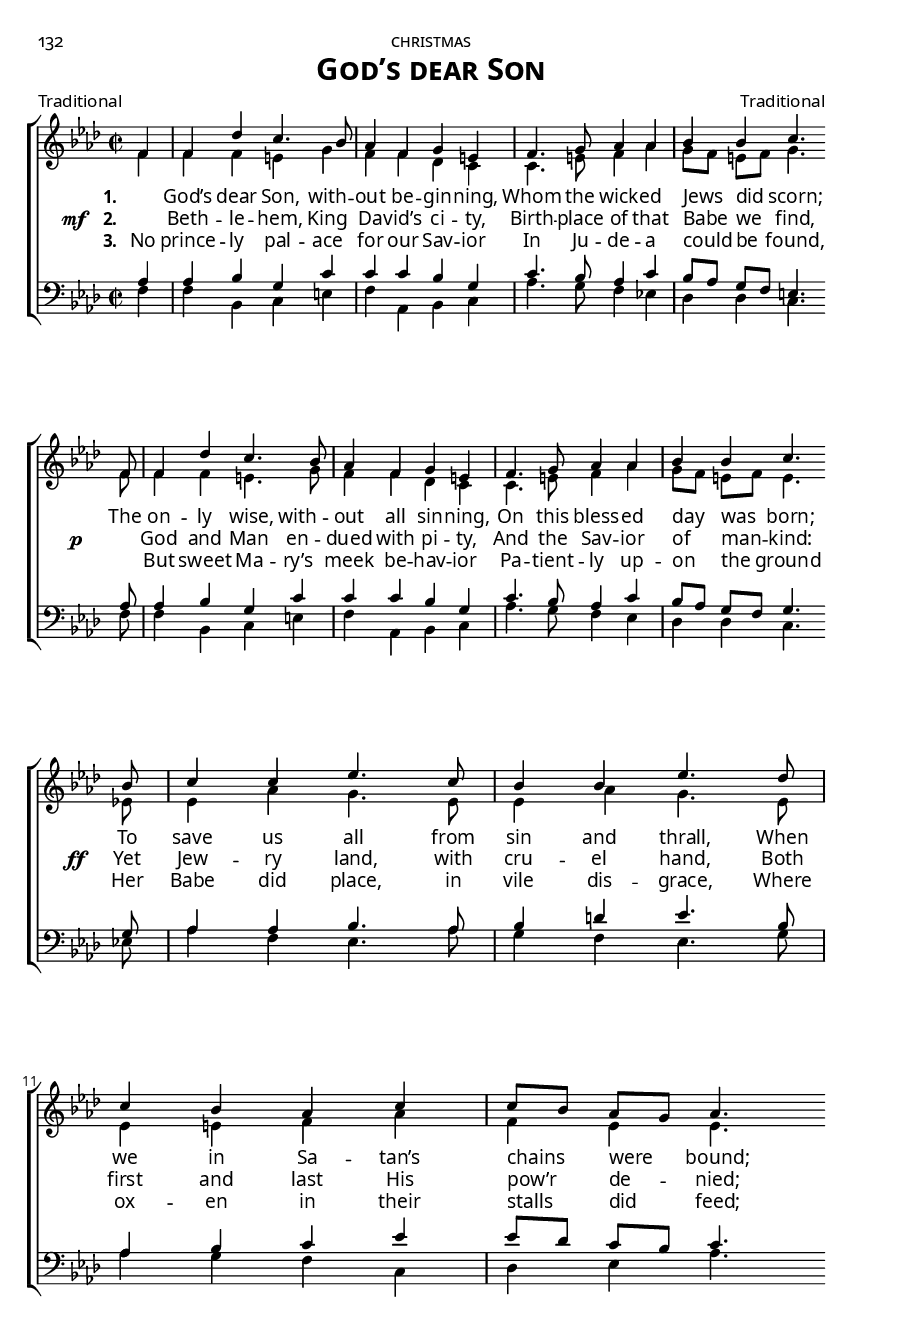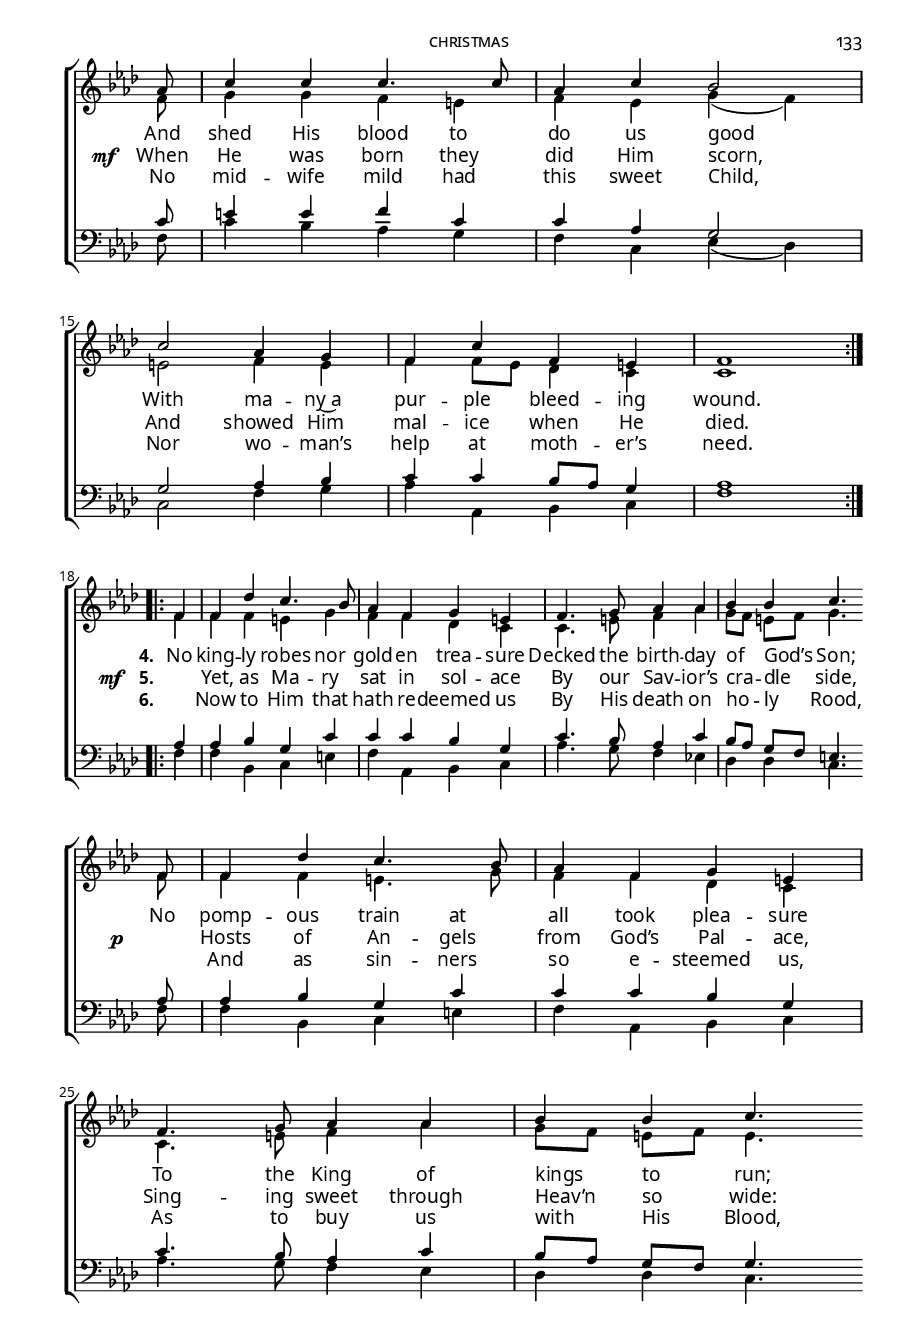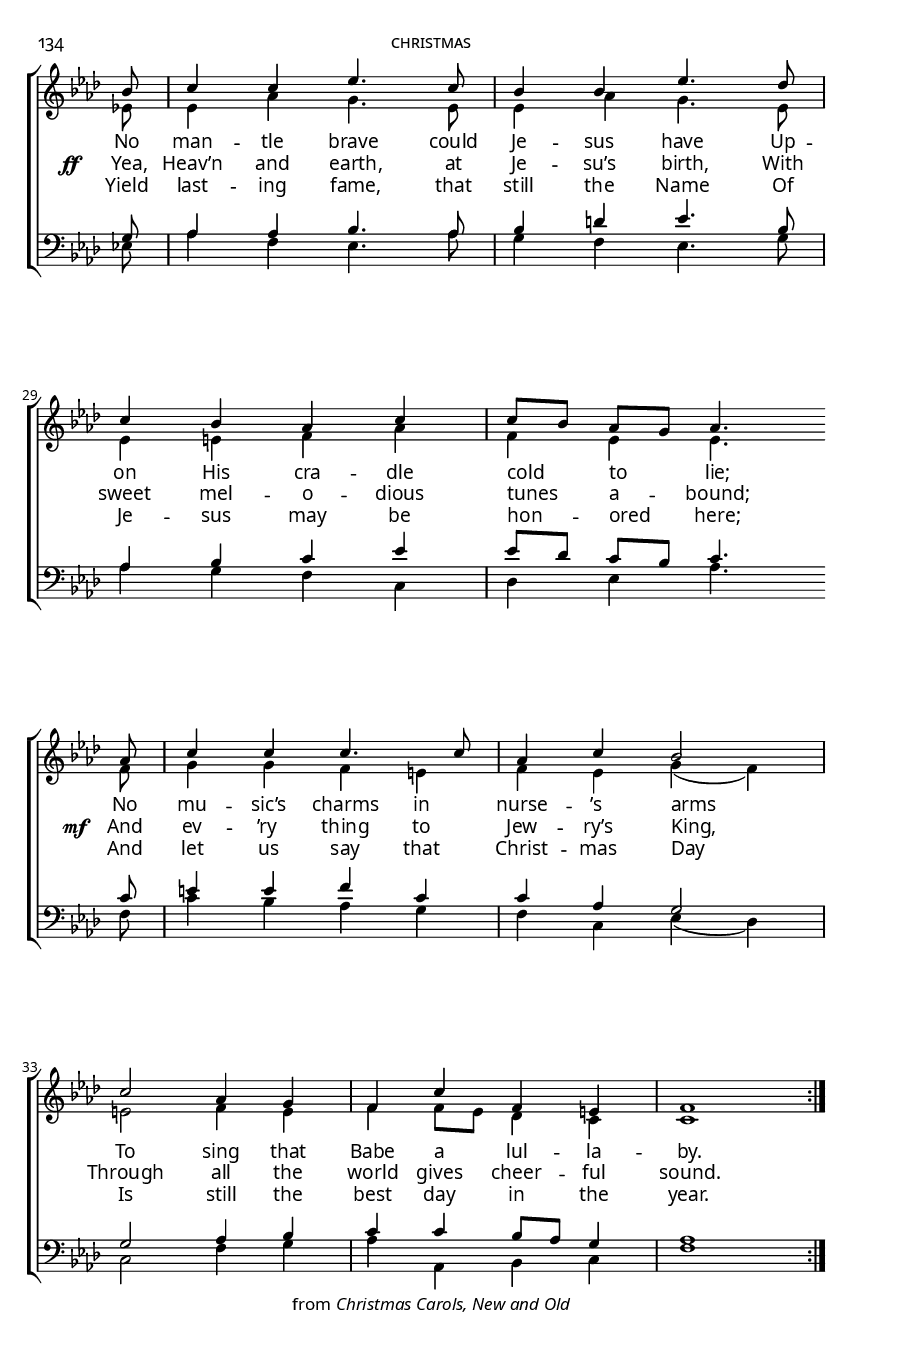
\version "2.14.2"
\include "util.ly"
\header {
  title = \markup{\override #'(font-name . "Garamond Premier Pro Semibold"){ \abs-fontsize #15 \smallCapsOldStyle"God’s dear Son"}}
  poet = \markup\oldStyleNum"Traditional"
  composer = \markup\oldStyleNum"Traditional"
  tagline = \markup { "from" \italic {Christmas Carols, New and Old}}
}
\paper {
  %print-all-headers = ##f
  paper-height = 9\in
  paper-width = 6\in
  indent = 0\in
  %system-system-spacing = #'((basic-distance . 10) (padding . 0))
  %system-system-spacing =
  %  #'((basic-distance . 0)
  %     (minimum-distance . 0)
  %     (padding . -0.35)
  %     (stretchability . 100))
  ragged-last-bottom = ##f
  ragged-bottom = ##f
  two-sided = ##t
  inner-margin = 0.5\in
  outer-margin = 0.25\in
  top-margin = 0.25\in
  bottom-margin = 0.25\in
  first-page-number = #132
  print-first-page-number = ##t
  headerLine = \markup{\override #'(font-name . "Garamond Premier Pro") \smallCapsOldStyle"christmas"}
  oddHeaderMarkup = \markup\fill-line{
     \override #'(font-name . "Garamond Premier Pro")\abs-fontsize #8.5
     \combine 
        \fill-line{"" \on-the-fly #print-page-number-check-first
        \oldStylePageNum""
        }
        \fill-line{\headerLine}
  }
  evenHeaderMarkup = \markup {
     \override #'(font-name . "Garamond Premier Pro")\abs-fontsize #8.5
     \combine
        \on-the-fly #print-page-number-check-first
        \oldStylePageNum""
        \fill-line{\headerLine}
  }
}
#(set-global-staff-size 15) \paper{ #(define fonts (make-pango-font-tree "GoudyOlSt BT" "Garamond Premier Pro" "Garamond Premier Pro" (/ 15 20))) }
global = {
  \key aes \major
  \time 2/2
  \autoBeamOff
  %\override DynamicLineSpanner #'staff-padding = #0.0
  %\override DynamicLineSpanner #'Y-extent = #'(0 . 0)
}

sopMusic = \relative c' {
  \repeat unfold 2 {
    \repeat volta 3 {
      \partial 4 f4 |
      f des' c4. bes8 |
      aes4 f g e |
      f4. g8 aes4 aes |
      bes bes c4. \bar""\break f,8 |
      
      f4 des' c4. bes8 |
      aes4 f g e |
      f4. g8 aes4 aes |
      bes bes c4. \bar""\break bes8 |
      
      c4 c ees4. c8 |
      bes4 bes ees4. des8 |
      c4 bes aes c |
      c8[ bes] aes[ g] aes4. \bar""\break aes8 |
      
      c4 c c4. c8 |
      aes4 c bes2 |
      c aes4 g |
      f c' f, e |
      f1 \break
    }
  }
}
sopWords = \lyricmode {
  
}

altoMusic = \relative c' {
  \repeat unfold 2{
    f4 |
    f f e g |
    f f des c |
    c4. e8 f4 aes |
    g8[ f] e[ f] g4. f8 |
    
    f4 f e4. g8 |
    f4 f des c |
    c4. e8 f4 aes |
    g8[ f] e[ f] e4. ees8 |
    
    ees4 aes g4. ees8 |
    ees4 aes g4. ees8 |
    ees4 e f aes |
    f ees ees4. f8 |
    
    g4 g f e |
    f ees g( f) |
    e2 f4 e |
    f f8[ ees] des4 c |
    c1
  }
}
altoWords = \lyricmode {
  \dropLyricsV
  \set stanza = #"1. "
  \skip1 God’s dear Son, with -- out be -- gin -- ning,
  Whom the wick -- ed Jews did scorn;
  The on -- ly wise, with -- out all sin -- ning,
  On this bless -- ed day was born;
  To save us all from sin and thrall,
  When we in Sa -- tan’s chains were bound;
  \set associatedVoice = "basses"
  And shed His blood to do us good
  With ma -- ny~a pur -- ple bleed -- ing wound.
  
  \unset associatedVoice
    \set stanza = #"4. "
  No king -- ly robes nor gold -- en trea -- sure
  Decked the birth -- day of God’s Son;
  No pomp -- ous train at all took plea -- sure
  To the King of kings to run;
  No man -- tle brave could Je -- sus have
  Up -- on His cra -- dle cold to lie;
  \set associatedVoice = "basses"
  No mu -- sic’s charms in nurse -- ’s arms
  To sing that Babe a lul -- la -- by.

}
altoWordsII = {
  \dropLyricsV
  \set stanza = \markup{\dynamic"mf  " "2. "}
  \lyricmode {
  %\markup\italic
    \skip1 Beth -- le -- hem, King Da -- vid’s ci -- ty,
    Birth -- place of that Babe we find,
  }
  \set stanza = \markup\dynamic"p   "
  \lyricmode {
    \skip1 God and Man en -- dued with pi -- ty,
    And the Sav -- ior of man -- kind:
  }
  \set stanza = \markup\dynamic"ff   "
  \lyricmode {
    Yet Jew -- ry land, with cru -- el hand,
    Both first and last His pow’r de -- nied;
  }
  \set stanza = \markup\dynamic"mf  "
  \lyricmode {
    \set associatedVoice = "basses"
    When He was born they did Him scorn,
    And showed Him mal -- ice when He died.
  }
    
  \unset associatedVoice
  \set stanza = \markup{\dynamic"mf  " "5. "}
  \lyricmode{
    "" Yet, as Ma -- ry sat in sol -- ace
    By our Sav -- ior’s cra -- dle side,
  }
  \set stanza = \markup\dynamic"p   "
  \lyricmode {
    \skip1 Hosts of An -- gels from God’s Pal -- ace,
    Sing -- ing sweet through Heav’n so wide:
  }
  \set stanza = \markup\dynamic"ff   "
  \lyricmode {
    Yea, Heav’n and earth, at Je -- su’s birth,
    With sweet mel -- o -- dious tunes a -- bound;
  }
  \set stanza = \markup\dynamic"mf  "
  \lyricmode {
    \set associatedVoice = "basses"
    And ev -- ’ry thing to Jew -- ry’s King,
    Through all the world gives cheer -- ful sound.
  }
}
altoWordsIII = \lyricmode {
  \dropLyricsV
  \set stanza = #"3. "
  No prince -- ly pal -- ace for our Sav -- ior
  In Ju -- de -- a could be found,
  \skip1 But sweet Ma -- ry’s meek be -- hav -- ior
  Pa -- tient -- ly up -- on the ground
  Her Babe did place, in vile dis -- grace,
  Where ox -- en in their stalls did feed;
  \set associatedVoice = "basses"
  No mid -- wife mild had this sweet Child,
  Nor wo -- man’s help at moth -- er’s need.
  
  \unset associatedVoice
  \set stanza = #"6. "
  \skip1 Now to Him that hath re -- deemed us
  By His death on ho -- ly Rood,
  \skip1 And as sin -- ners so e -- steemed us,
  As to buy us with His Blood,
  Yield last -- ing fame, that still the Name
  Of Je -- sus may be hon -- ored here;
  \set associatedVoice = "basses"
  And let us say that Christ -- mas Day
  Is still the best day in the year.
}
altoWordsIV = \lyricmode {
}
altoWordsV = \lyricmode {
}
altoWordsVI = \lyricmode {
}
tenorMusic = \relative c' {
  \repeat unfold 2 {
    aes4 |
    aes bes g c |
    c c bes g |
    c4. bes8 aes4 c |
    bes8[ aes] g[ f] e4. aes8 |
    
    aes4 bes g c |
    c c bes g |
    c4. bes8 aes4 c |
    bes8[ aes] g[ f] g4. g8 |
    
    aes4 aes bes4. aes8 |
    bes4 d ees4. bes8 |
    aes4 bes c ees |
    ees8[ des] c[ bes] c4. c8 |
    
    e4 e f c |
    c aes g2 |
    g aes4 bes |
    c c bes8[ aes] g4 |
    aes1
  }
}
tenorWords = \lyricmode {

}

bassMusic = \relative c {
  \repeat unfold 2 {
    f4 |
    f bes, c e |
    f aes, bes c |
    aes'4. g8 f4 ees! |
    des des c4. f8 |
    
    f4 bes, c e |
    f aes, bes c |
    aes'4. g8 f4 ees |
    des des c4. ees!8 |
    
    aes4 f ees4. aes8 |
    g4 f ees4. g8 |
    aes4 g f c |
    des ees aes4. f8 |
    
    c'4 bes aes g |
    f c ees( des) |
    c2 f4 g |
    aes aes, bes c |
    f1
  }
}
bassWords = \lyricmode {

}

pianoRH = \relative c' {
  
}
pianoLH = \relative c' {
  
}

\score {
  <<
   \new ChoirStaff <<
%    \new Lyrics = sopranos \with { \override VerticalAxisGroup #'nonstaff-relatedstaff-spacing = #'((basic-distance . 1)) }
    \new Staff = women <<
      \new Voice = "sopranos" { \voiceOne << \global \sopMusic >> }
      \new Voice = "altos" { \voiceTwo << \global \altoMusic >> }
    >>
   \new Staff = men <<
      \clef bass
      \new Voice = "tenors" { \voiceOne << \global \tenorMusic >> }
      \new Voice = "basses" { \voiceTwo << \global \bassMusic >> }
    >>
    \new Lyrics \with { alignAboveContext = #"women" \override VerticalAxisGroup #'nonstaff-relatedstaff-spacing = #'((basic-distance . 1))} \lyricsto "sopranos" \sopWords
     \new Lyrics = "altosVI"  \with { alignBelowContext = #"women" \override VerticalAxisGroup #'nonstaff-relatedstaff-spacing = #'((basic-distance . 1))} \lyricsto "tenors" \altoWordsVI
    \new Lyrics = "altosV"  \with { alignBelowContext = #"women" \override VerticalAxisGroup #'nonstaff-relatedstaff-spacing = #'((basic-distance . 1))} \lyricsto "tenors" \altoWordsV
    \new Lyrics = "altosIV"  \with { alignBelowContext = #"women" \override VerticalAxisGroup #'nonstaff-relatedstaff-spacing = #'((basic-distance . 1))} \lyricsto "tenors" \altoWordsIV
    \new Lyrics = "altosIII"  \with { alignBelowContext = #"women" \override VerticalAxisGroup #'nonstaff-relatedstaff-spacing = #'((basic-distance . 1))} \lyricsto "tenors" \altoWordsIII
    \new Lyrics = "altosII"  \with { alignBelowContext = #"women" \override VerticalAxisGroup #'nonstaff-relatedstaff-spacing = #'((basic-distance . 1))} \lyricsto "tenors" \altoWordsII
    \new Lyrics = "altos"  \with { alignBelowContext = #"women" \override VerticalAxisGroup #'nonstaff-relatedstaff-spacing = #'((basic-distance . 1))} \lyricsto "tenors" \altoWords
    \new Lyrics \with { alignAboveContext = #"men" \override VerticalAxisGroup #'nonstaff-relatedstaff-spacing = #'((basic-distance . 1)) } \lyricsto "tenors" \tenorWords
    \new Lyrics \with { alignBelowContext = #"men" \override VerticalAxisGroup #'nonstaff-relatedstaff-spacing = #'((basic-distance . 1)) } \lyricsto "basses" \bassWords
  >>
%    \new PianoStaff << \new Staff { \new Voice { \pianoRH } } \new Staff { \clef "bass" \pianoLH } >>
  >>
  \layout {
    \context {
      \Score
      %\override SpacingSpanner #'base-shortest-duration = #(ly:make-moment 1 8)
      %\override SpacingSpanner #'common-shortest-duration = #(ly:make-moment 1 4)
    }
    \context {
      % Remove all empty staves
      % \Staff \RemoveEmptyStaves \override VerticalAxisGroup #'remove-first = ##t
    }
    \context {
      \Lyrics
      \override LyricText #'X-offset = #center-on-word
    }
  }
  \midi {
    \tempo 4 = 95
    \set Staff.midiInstrument = "flute"
  
    \context {
      \Voice
      \remove "Dynamic_performer"
    }
  }
}
